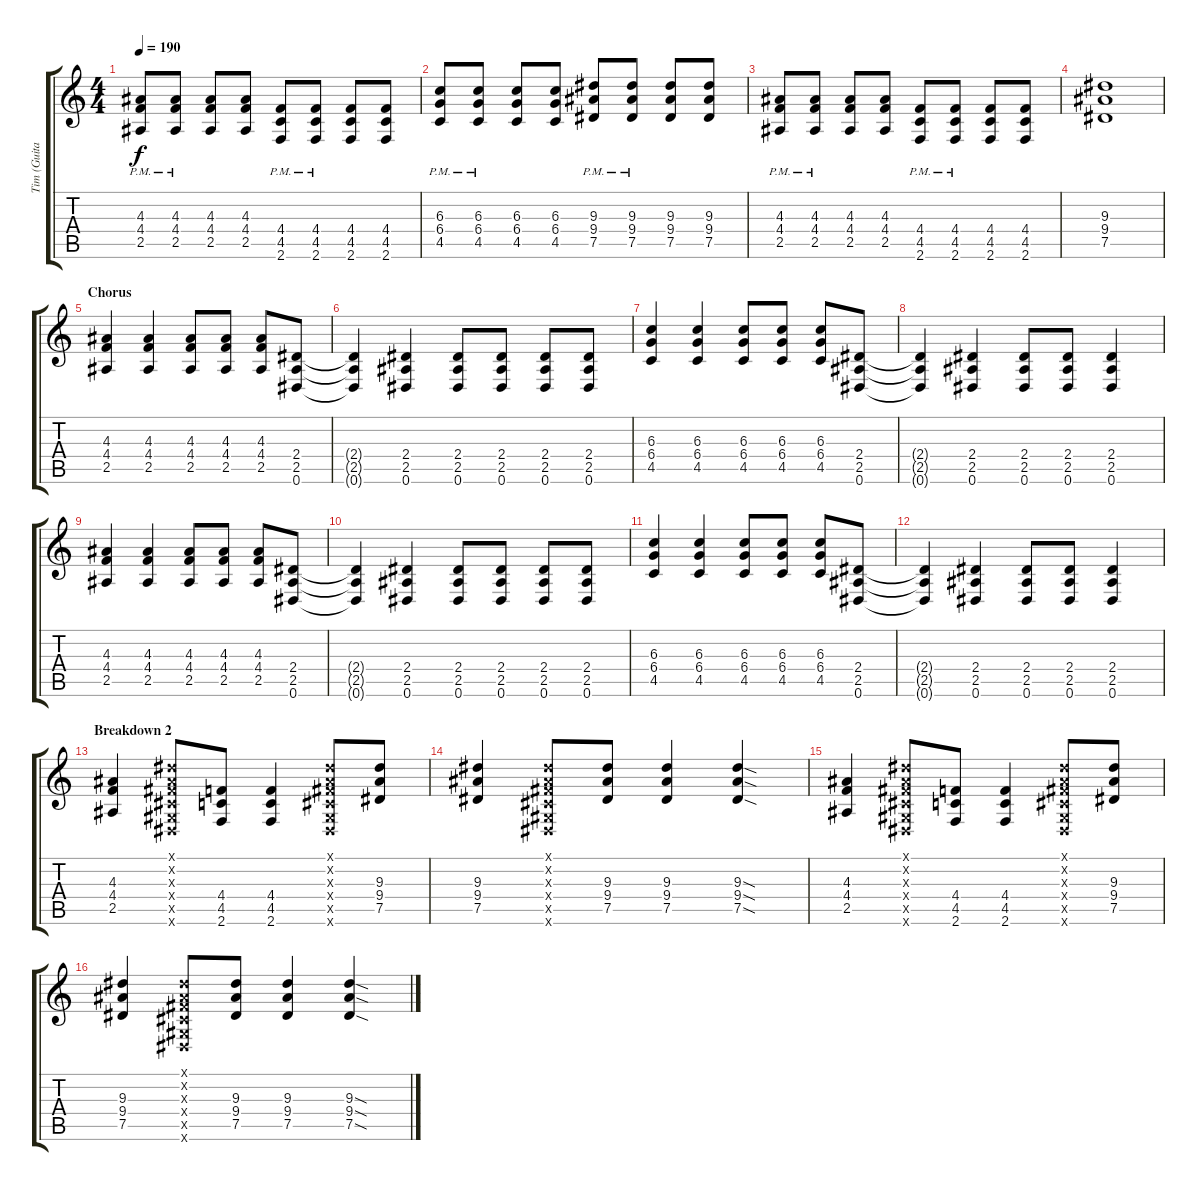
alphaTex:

\track ("Tim (Guitars)" "Tim (Guita") {instrument distortionguitar}
\staff {score tabs}
\tuning (Eb4 Bb3 Gb3 Db3 Ab2 Eb2) {hide}
\ts (4 4)
\tempo 190
\clef g2
\ks c
(4.3 4.4 2.5{pm}).8{dy f} (4.3 4.4 2.5{pm}).8 (4.3 4.4 2.5).8 (4.3 4.4 2.5).8 (4.4 4.5 2.6{pm}).8 (4.4 4.5 2.6{pm}).8 (4.4 4.5 2.6).8 (4.4 4.5 2.6).8 |
(6.3 6.4 4.5{pm}).8 (6.3 6.4 4.5{pm}).8 (6.3 6.4 4.5).8 (6.3 6.4 4.5).8 (9.3{pm} 9.4 7.5).8 (9.3{pm} 9.4 7.5).8 (9.3 9.4 7.5).8 (9.3 9.4 7.5).8 |
(4.3 4.4 2.5{pm}).8 (4.3 4.4 2.5{pm}).8 (4.3 4.4 2.5).8 (4.3 4.4 2.5).8 (4.4 4.5 2.6{pm}).8 (4.4 4.5 2.6{pm}).8 (4.4 4.5 2.6).8 (4.4 4.5 2.6).8 |
(9.3 9.4 7.5).1 |
\section ("" "Chorus ")
(4.3 4.4 2.5).4 (4.3 4.4 2.5).4 (4.3 4.4 2.5).8 (4.3 4.4 2.5).8 (4.3 4.4 2.5).8 (2.4 2.5 0.6).8 |
(2.4{t} 2.5{t} 0.6{t}).4 (2.4 2.5 0.6).4 (2.4 2.5 0.6).8 (2.4 2.5 0.6).8 (2.4 2.5 0.6).8 (2.4 2.5 0.6).8 |
(6.3 6.4 4.5).4 (6.3 6.4 4.5).4 (6.3 6.4 4.5).8 (6.3 6.4 4.5).8 (6.3 6.4 4.5).8 (2.4 2.5 0.6).8 |
(2.4{t} 2.5{t} 0.6{t}).4 (2.4 2.5 0.6).4 (2.4 2.5 0.6).8 (2.4 2.5 0.6).8 (2.4 2.5 0.6).4 |
(4.3 4.4 2.5).4 (4.3 4.4 2.5).4 (4.3 4.4 2.5).8 (4.3 4.4 2.5).8 (4.3 4.4 2.5).8 (2.4 2.5 0.6).8 |
(2.4{t} 2.5{t} 0.6{t}).4 (2.4 2.5 0.6).4 (2.4 2.5 0.6).8 (2.4 2.5 0.6).8 (2.4 2.5 0.6).8 (2.4 2.5 0.6).8 |
(6.3 6.4 4.5).4 (6.3 6.4 4.5).4 (6.3 6.4 4.5).8 (6.3 6.4 4.5).8 (6.3 6.4 4.5).8 (2.4 2.5 0.6).8 |
(2.4{t} 2.5{t} 0.6{t}).4 (2.4 2.5 0.6).4 (2.4 2.5 0.6).8 (2.4 2.5 0.6).8 (2.4 2.5 0.6).4 |
\section ("" "Breakdown 2")
(4.3 4.4 2.5).4{volume 14} (0.1{x} 0.2{x} 0.3{x} 0.4{x} 0.5{x} 0.6{x}).8 (4.4 4.5 2.6).8 (4.4 4.5 2.6).4 (0.1{x} 0.2{x} 0.3{x} 0.4{x} 0.5{x} 0.6{x}).8 (9.3 9.4 7.5).8 |
(9.3 9.4 7.5).4 (0.1{x} 0.2{x} 0.3{x} 0.4{x} 0.5{x} 0.6{x}).8 (9.3 9.4 7.5).8 (9.3 9.4 7.5).4 (9.3{sod} 9.4{sod} 7.5{sod}).4 |
(4.3 4.4 2.5).4 (0.1{x} 0.2{x} 0.3{x} 0.4{x} 0.5{x} 0.6{x}).8 (4.4 4.5 2.6).8 (4.4 4.5 2.6).4 (0.1{x} 0.2{x} 0.3{x} 0.4{x} 0.5{x} 0.6{x}).8 (9.3 9.4 7.5).8 |
(9.3 9.4 7.5).4 (0.1{x} 0.2{x} 0.3{x} 0.4{x} 0.5{x} 0.6{x}).8 (9.3 9.4 7.5).8 (9.3 9.4 7.5).4 (9.3{sod} 9.4{sod} 7.5{sod}).4
